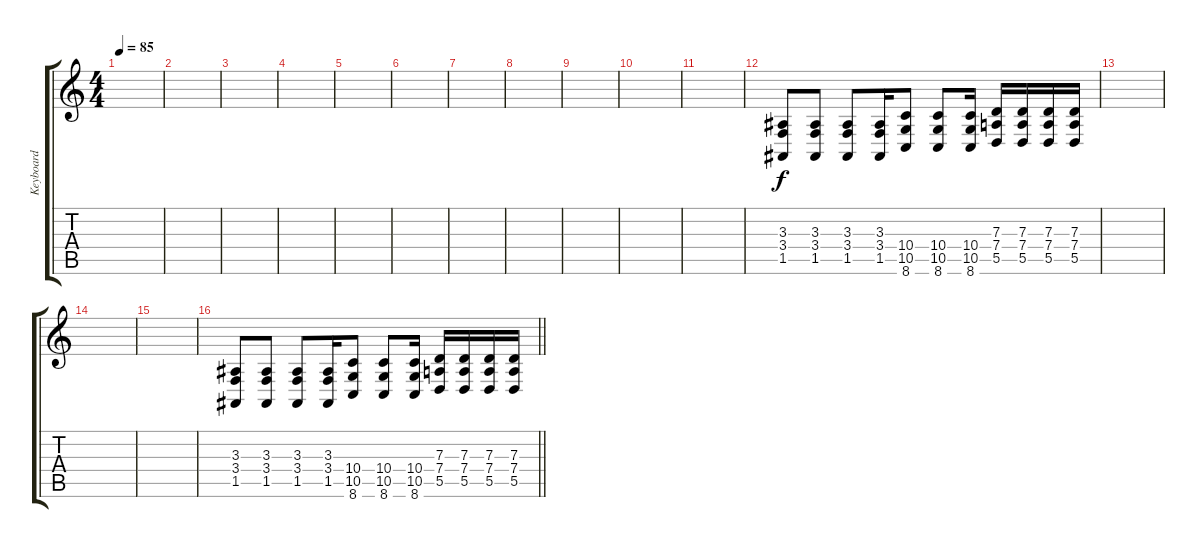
\track ("Keyboard" "Keyboard") {instrument acousticgrandpiano}
\staff {score tabs}
\tuning (E4 B3 G3 D3 A2 E2) {hide}
\ts (4 4)
\tempo 85
\clef g2
\ks c
|
|
|
|
|
|
|
|
|
|
|
(3.3 3.4 1.5).8 (3.3 3.4 1.5).8 (3.3 3.4 1.5).8 (3.3 3.4 1.5).16 (10.4 10.5 8.6).8 (10.4 10.5 8.6).8 (10.4 10.5 8.6).16 (7.3 7.4 5.5).16 (7.3 7.4 5.5).16 (7.3 7.4 5.5).16 (7.3 7.4 5.5).16 |
|
|
|
\barLineRight lightlight
(3.3 3.4 1.5).8 (3.3 3.4 1.5).8 (3.3 3.4 1.5).8 (3.3 3.4 1.5).16 (10.4 10.5 8.6).8 (10.4 10.5 8.6).8 (10.4 10.5 8.6).16 (7.3 7.4 5.5).16 (7.3 7.4 5.5).16 (7.3 7.4 5.5).16 (7.3 7.4 5.5).16
